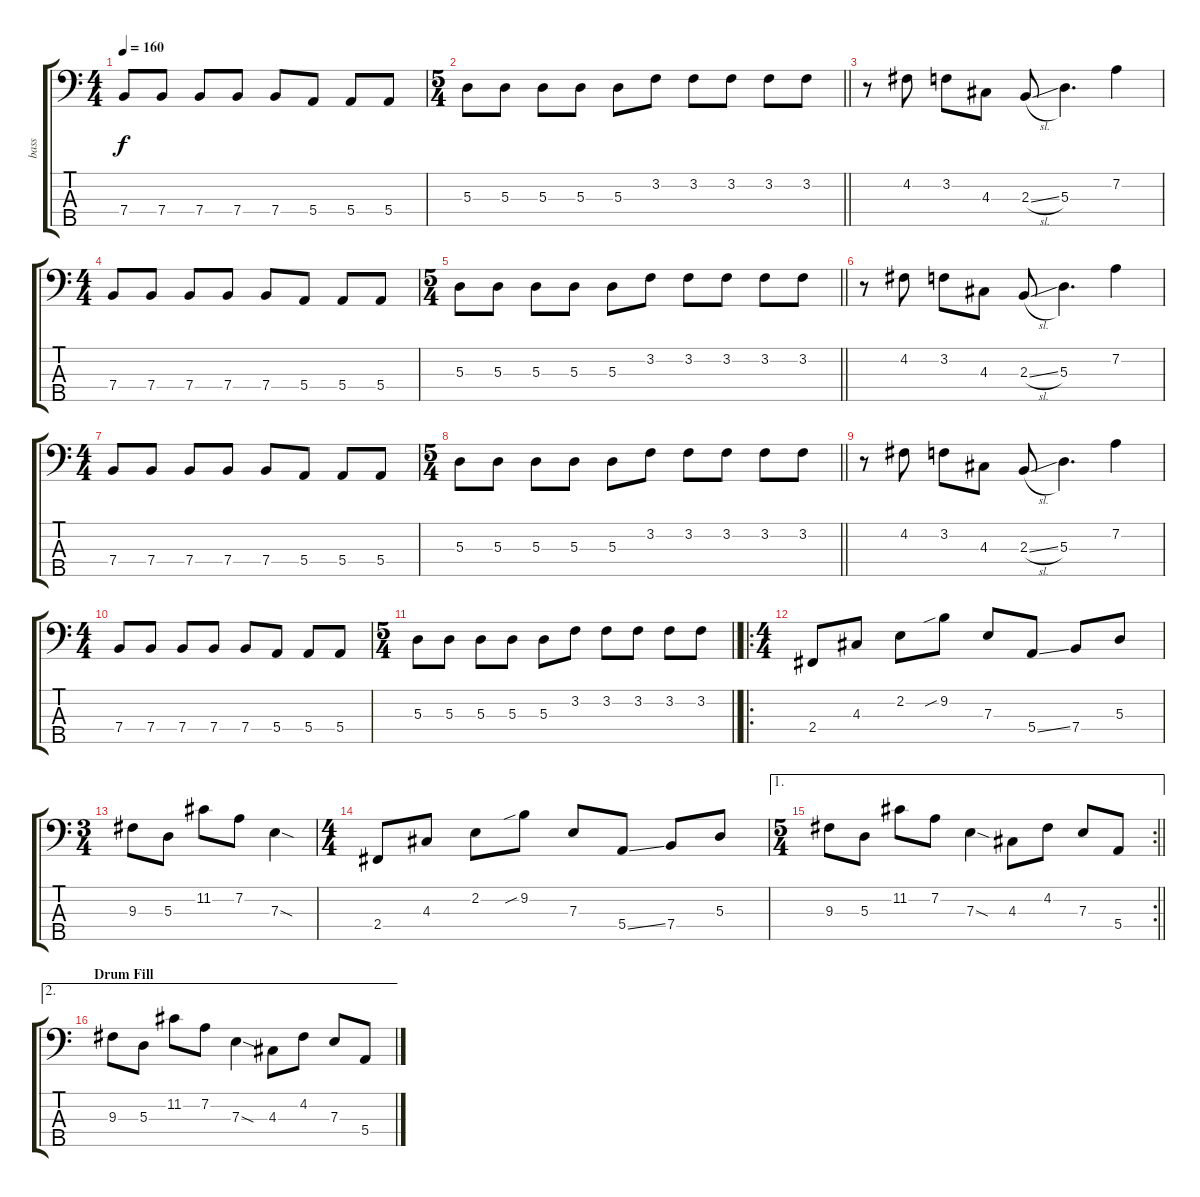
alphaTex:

\track ("bass" "bass") {instrument electricbassfinger}
\staff {score tabs}
\tuning (G2 D2 A1 E1 B0) {hide}
\ts (4 4)
\tempo 160
\clef f4
\ks c
7.4.8{dy f} 7.4.8 7.4.8 7.4.8 7.4.8 5.4.8 5.4.8 5.4.8 |
\ts (5 4)
\barLineRight lightlight
5.3.8 5.3.8 5.3.8 5.3.8 5.3.8 3.2.8 3.2.8 3.2.8 3.2.8 3.2.8 |
r.8 4.2.8 3.2.8 4.3.8 2.3{sl}.8 5.3.4{d} 7.2.4 |
\ts (4 4)
7.4.8 7.4.8 7.4.8 7.4.8 7.4.8 5.4.8 5.4.8 5.4.8 |
\ts (5 4)
\barLineRight lightlight
5.3.8 5.3.8 5.3.8 5.3.8 5.3.8 3.2.8 3.2.8 3.2.8 3.2.8 3.2.8 |
r.8 4.2.8 3.2.8 4.3.8 2.3{sl}.8 5.3.4{d} 7.2.4 |
\ts (4 4)
7.4.8 7.4.8 7.4.8 7.4.8 7.4.8 5.4.8 5.4.8 5.4.8 |
\ts (5 4)
\barLineRight lightlight
5.3.8 5.3.8 5.3.8 5.3.8 5.3.8 3.2.8 3.2.8 3.2.8 3.2.8 3.2.8 |
r.8 4.2.8 3.2.8 4.3.8 2.3{sl}.8 5.3.4{d} 7.2.4 |
\ts (4 4)
7.4.8 7.4.8 7.4.8 7.4.8 7.4.8 5.4.8 5.4.8 5.4.8 |
\ts (5 4)
\barLineRight lightlight
5.3.8 5.3.8 5.3.8 5.3.8 5.3.8 3.2.8 3.2.8 3.2.8 3.2.8 3.2.8 |
\ro
\ts (4 4)
2.4.8 4.3.8 2.2.8 9.2{sib}.8 7.3.8 5.4{ss}.8 7.4.8 5.3.8 |
\ts (3 4)
9.3.8 5.3.8 11.2.8 7.2.8 7.3{sod}.4 |
\ts (4 4)
2.4.8 4.3.8 2.2.8 9.2{sib}.8 7.3.8 5.4{ss}.8 7.4.8 5.3.8 |
\ae 1
\rc 2
\ts (5 4)
\barLineRight lightlight
9.3.8 5.3.8 11.2.8 7.2.8 7.3{sod}.4 4.3.8 4.2.8 7.3.8 5.4.8 |
\ae 2
\section ("" "Drum Fill")
9.3.8 5.3.8 11.2.8 7.2.8 7.3{sod}.4 4.3.8 4.2.8 7.3.8 5.4.8
